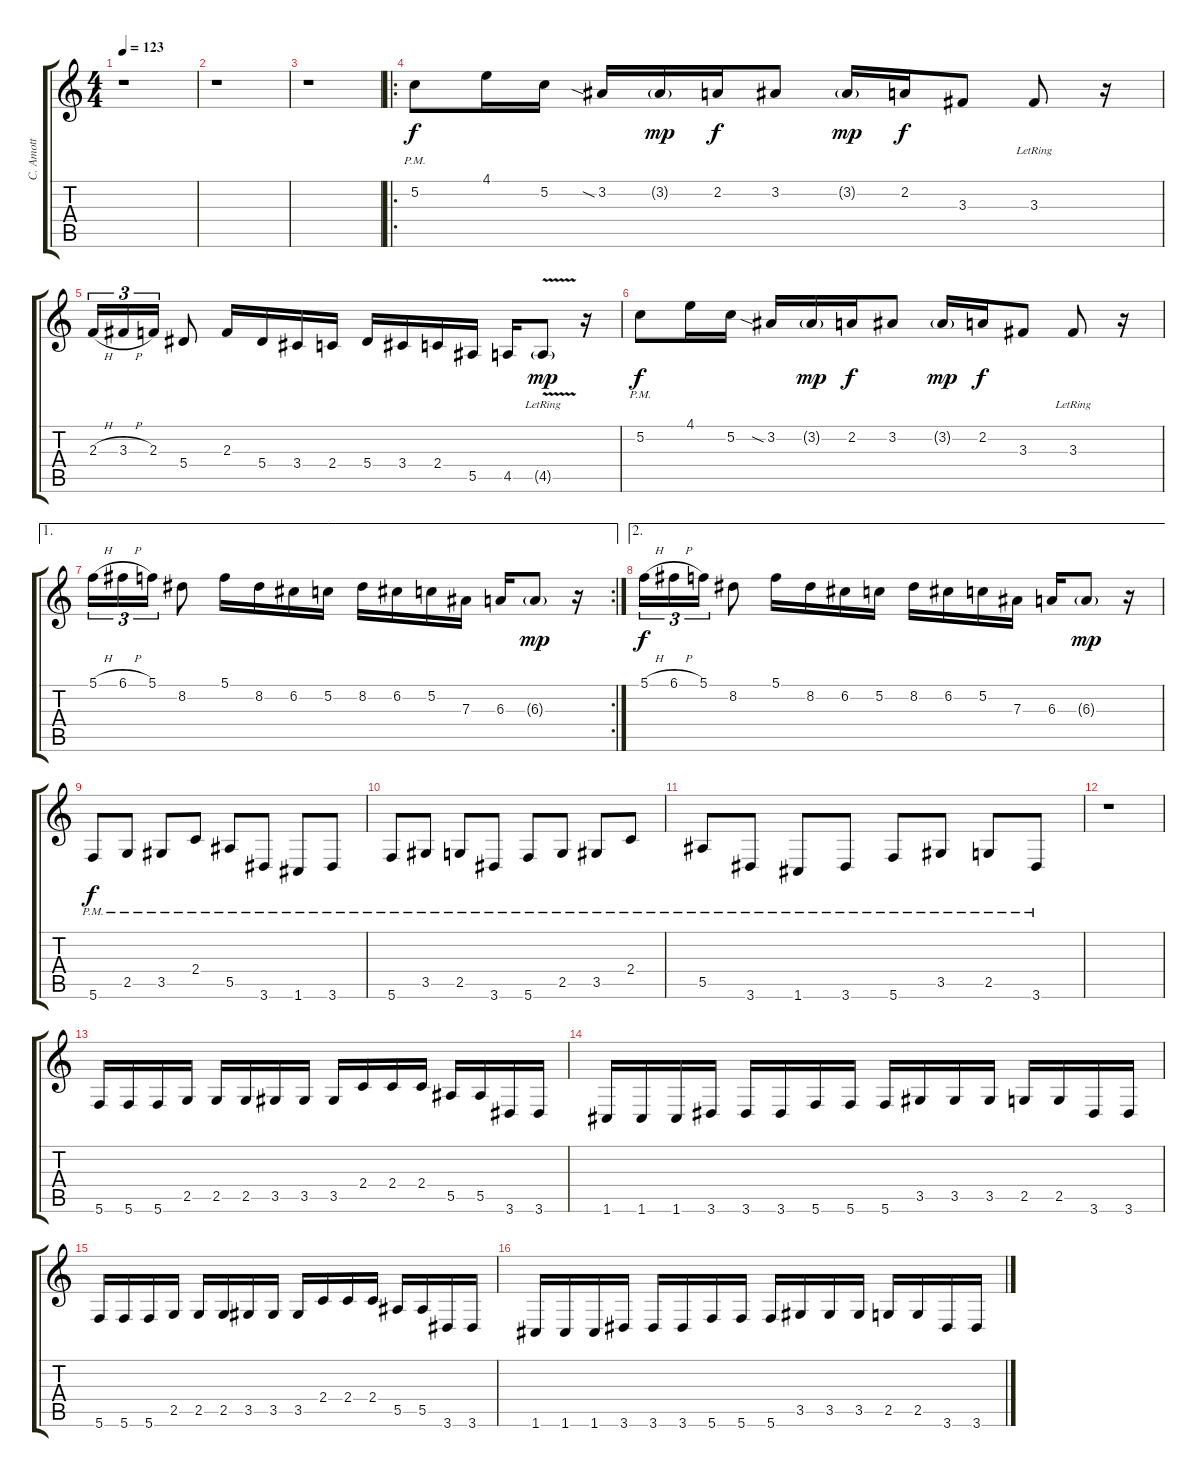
\track ("C. Amott" "C. Amott") {instrument distortionguitar}
\staff {score tabs}
\tuning (C4 G3 Eb3 Bb2 F2 C2) {hide}
\ts (4 4)
\tempo 123
\clef g2
\ks c
r.1{dy mp} |
r.1 |
r.1 |
\ro
5.2{pm}.8{dy f} 4.1.16 5.2.16 3.2{sia}.16 3.2{g}.16{dy mp} 2.2.16{dy f} 3.2.8 3.2{g}.16{dy mp} 2.2.16{dy f} 3.3.8 3.3{lr}.8 r.16 |
2.3{h}.16{tu (3 2)} 3.3{h}.16{tu (3 2)} 2.3.16{tu (3 2)} 5.4.8 2.3.16 5.4.16 3.4.16 2.4.16 5.4.16 3.4.16 2.4.16 5.5.16 4.5.16 4.5{v g lr}.8{dy mp} r.16 |
5.2{pm}.8{dy f} 4.1.16 5.2.16 3.2{sia}.16 3.2{g}.16{dy mp} 2.2.16{dy f} 3.2.8 3.2{g}.16{dy mp} 2.2.16{dy f} 3.3.8 3.3{lr}.8 r.16 |
\ae 1
\rc 2
5.1{h}.16{tu (3 2)} 6.1{h}.16{tu (3 2)} 5.1.16{tu (3 2)} 8.2.8 5.1.16 8.2.16 6.2.16 5.2.16 8.2.16 6.2.16 5.2.16 7.3.16 6.3.16 6.3{g}.8{dy mp} r.16 |
\ae 2
5.1{h}.16{tu (3 2) dy f} 6.1{h}.16{tu (3 2)} 5.1.16{tu (3 2)} 8.2.8 5.1.16 8.2.16 6.2.16 5.2.16 8.2.16 6.2.16 5.2.16 7.3.16 6.3.16 6.3{g}.8{dy mp} r.16 |
5.6{pm}.8{dy f} 2.5{pm}.8 3.5{pm}.8 2.4{pm}.8 5.5{pm}.8 3.6{pm}.8 1.6{pm}.8 3.6{pm}.8 |
5.6{pm}.8 3.5{pm}.8 2.5{pm}.8 3.6{pm}.8 5.6{pm}.8 2.5{pm}.8 3.5{pm}.8 2.4{pm}.8 |
5.5{pm}.8 3.6{pm}.8 1.6{pm}.8 3.6{pm}.8 5.6{pm}.8 3.5{pm}.8 2.5{pm}.8 3.6{pm}.8 |
r.1 |
5.6.16 5.6.16 5.6.16 2.5.16 2.5.16 2.5.16 3.5.16 3.5.16 3.5.16 2.4.16 2.4.16 2.4.16 5.5.16 5.5.16 3.6.16 3.6.16 |
1.6.16 1.6.16 1.6.16 3.6.16 3.6.16 3.6.16 5.6.16 5.6.16 5.6.16 3.5.16 3.5.16 3.5.16 2.5.16 2.5.16 3.6.16 3.6.16 |
5.6.16 5.6.16 5.6.16 2.5.16 2.5.16 2.5.16 3.5.16 3.5.16 3.5.16 2.4.16 2.4.16 2.4.16 5.5.16 5.5.16 3.6.16 3.6.16 |
1.6.16 1.6.16 1.6.16 3.6.16 3.6.16 3.6.16 5.6.16 5.6.16 5.6.16 3.5.16 3.5.16 3.5.16 2.5.16 2.5.16 3.6.16 3.6.16
